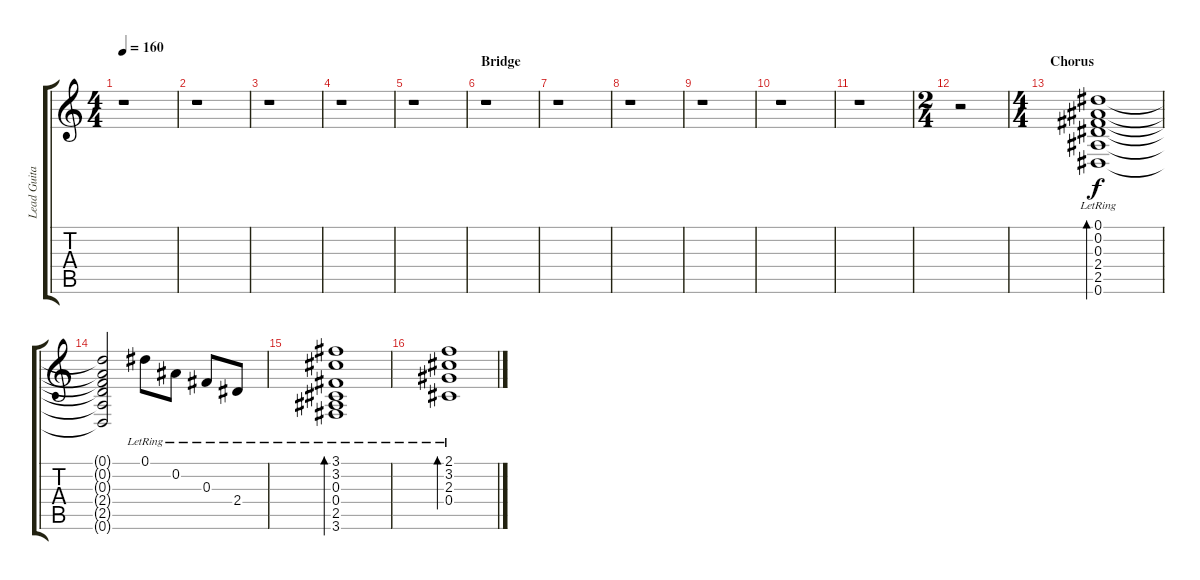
\track ("Lead Guitar" "Lead Guita") {instrument electricguitarclean}
\staff {score tabs}
\tuning (Eb4 Bb3 Gb3 Db3 Ab2 Eb2) {hide}
\ts (4 4)
\tempo 160
\clef g2
\ks c
r.1{dy f} |
r.1 |
r.1 |
r.1 |
r.1 |
\section ("" "Bridge")
r.1 |
r.1 |
r.1 |
r.1 |
r.1 |
r.1 |
\ts (2 4)
r.2{volume 8} |
\ts (4 4)
\section ("" "Chorus")
(0.1{lr} 0.2{lr} 0.3{lr} 2.4{lr} 2.5{lr} 0.6{lr}).1{bd 240} |
(0.1{t} 0.2{t} 0.3{t} 2.4{t} 2.5{t} 0.6{t}).2 0.1{lr}.8 0.2{lr}.8 0.3{lr}.8 2.4{lr}.8 |
(3.1{lr} 3.2{lr} 0.3{lr} 0.4{lr} 2.5{lr} 3.6{lr}).1{bd 240} |
(2.1{lr} 3.2{lr} 2.3{lr} 0.4{lr}).1{bd 240}
